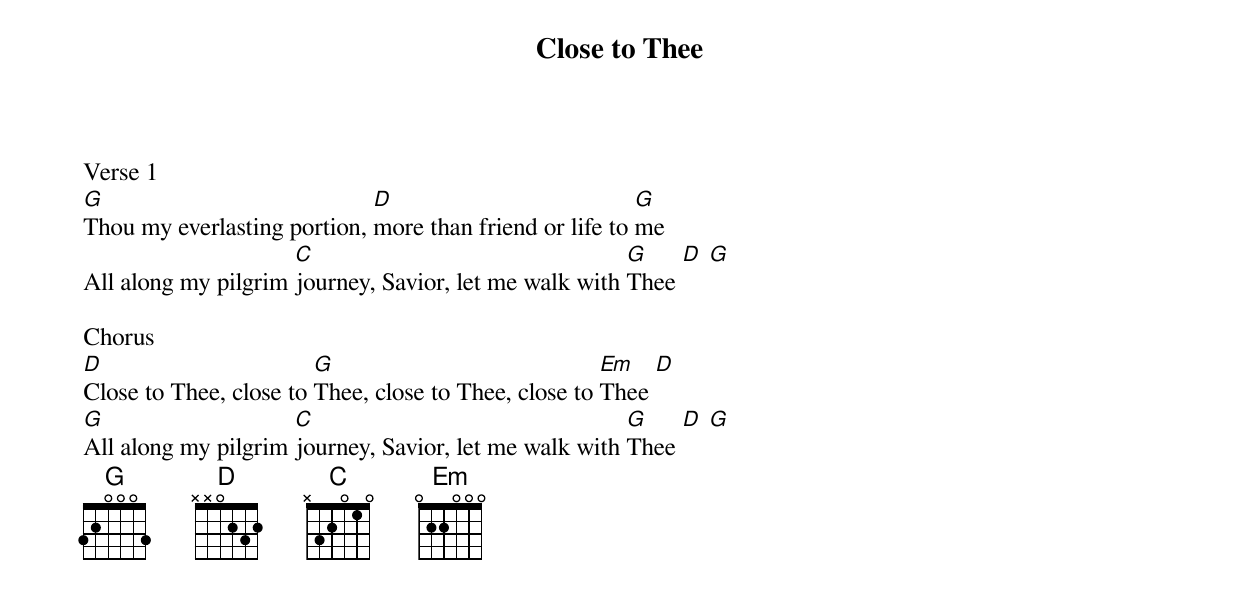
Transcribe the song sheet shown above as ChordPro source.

{title: Close to Thee}
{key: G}
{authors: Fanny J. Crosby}
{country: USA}
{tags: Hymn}
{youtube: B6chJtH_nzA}
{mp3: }
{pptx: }

Verse 1
[G]Thou my everlasting portion, [D]more than friend or life to [G]me
All along my pilgrim [C]journey, Savior, let me walk with [G]Thee [D] [G]

Chorus
[D]Close to Thee, close to [G]Thee, close to Thee, close to [Em]Thee [D]
[G]All along my pilgrim [C]journey, Savior, let me walk with [G]Thee [D] [G]
